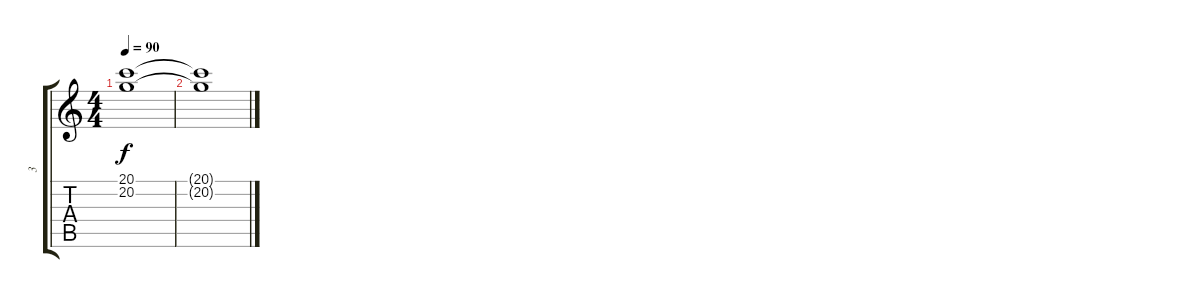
\track ("3" "3") {instrument stringensemble1}
\staff {score tabs}
\tuning (E4 B3 G3 D3 A2 E2) {hide}
\ts (4 4)
\tempo 90
\clef g2
\ks c
(20.1{t} 20.2{t}).1{dy f} |
(20.1{t} 20.2{t}).1
